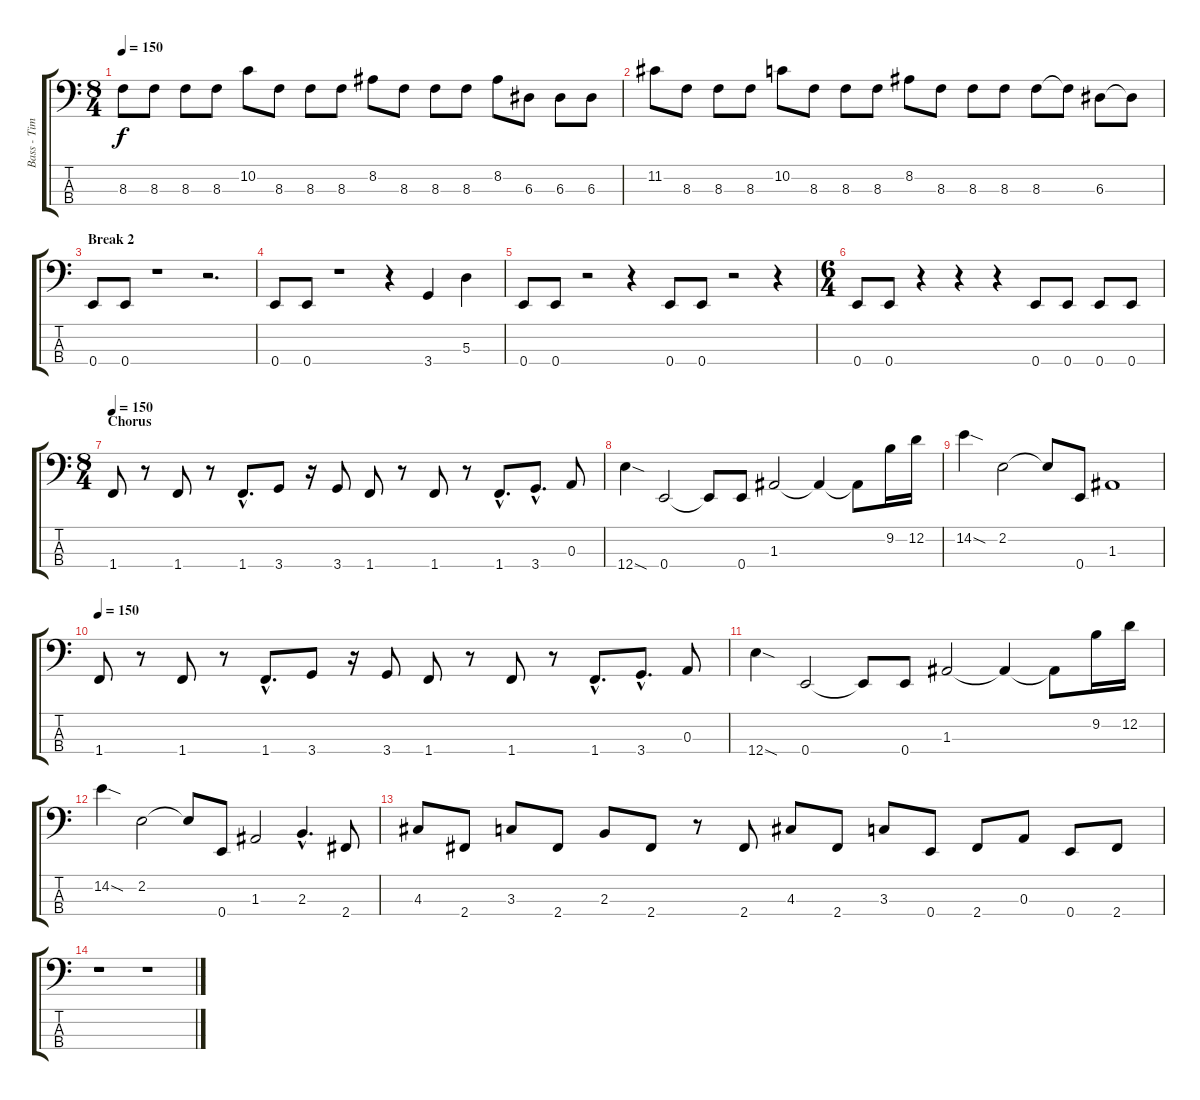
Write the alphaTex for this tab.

\track ("Bass - Timi Hansen" "Bass - Tim") {instrument slapbass2}
\staff {score tabs}
\tuning (G2 D2 A1 E1) {hide}
\ts (8 4)
\tempo 150
\clef f4
\ks c
8.3.8{dy f} 8.3.8 8.3.8 8.3.8 10.2.8 8.3.8 8.3.8 8.3.8 8.2.8 8.3.8 8.3.8 8.3.8 8.2.8 6.3.8 6.3.8 6.3.8 |
11.2.8 8.3.8 8.3.8 8.3.8 10.2.8 8.3.8 8.3.8 8.3.8 8.2.8 8.3.8 8.3.8 8.3.8 8.3.8 8.3{t}.8 6.3.8 6.3{t}.8 |
\section ("" "Break 2")
0.4.8 0.4.8 r.1 r.2{d} |
0.4.8 0.4.8 r.1 r.4 3.4.4 5.3.4 |
0.4.8 0.4.8 r.2 r.4 0.4.8 0.4.8 r.2 r.4 |
\ts (6 4)
0.4.8 0.4.8 r.4 r.4 r.4 0.4.8 0.4.8 0.4.8 0.4.8 |
\ts (8 4)
\section ("" "Chorus")
\tempo 150
1.4.8 r.8 1.4.8 r.8 1.4{hac}.8{d} 3.4.8 r.16 3.4.8 1.4.8 r.8 1.4.8 r.8 1.4{hac}.8{d} 3.4{hac}.8{d} 0.3.8 |
12.4{sod}.4 0.4.2 0.4{t}.8 0.4.8 1.3.2 1.3{t}.4 1.3{t}.8 9.2.16 12.2.16 |
14.2{sod}.4 2.2.2 2.2{t}.8 0.4.8 1.3.1 |
\tempo 150
1.4.8 r.8 1.4.8 r.8 1.4{hac}.8{d} 3.4.8 r.16 3.4.8 1.4.8 r.8 1.4.8 r.8 1.4{hac}.8{d} 3.4{hac}.8{d} 0.3.8 |
12.4{sod}.4 0.4.2 0.4{t}.8 0.4.8 1.3.2 1.3{t}.4 1.3{t}.8 9.2.16 12.2.16 |
14.2{sod}.4 2.2.2 2.2{t}.8 0.4.8 1.3.2 2.3{hac}.4{d} 2.4.8 |
4.3.8 2.4.8 3.3.8 2.4.8 2.3.8 2.4.8 r.8 2.4.8 4.3.8 2.4.8 3.3.8 0.4.8 2.4.8 0.3.8 0.4.8 2.4.8 |
r.1 r.1
